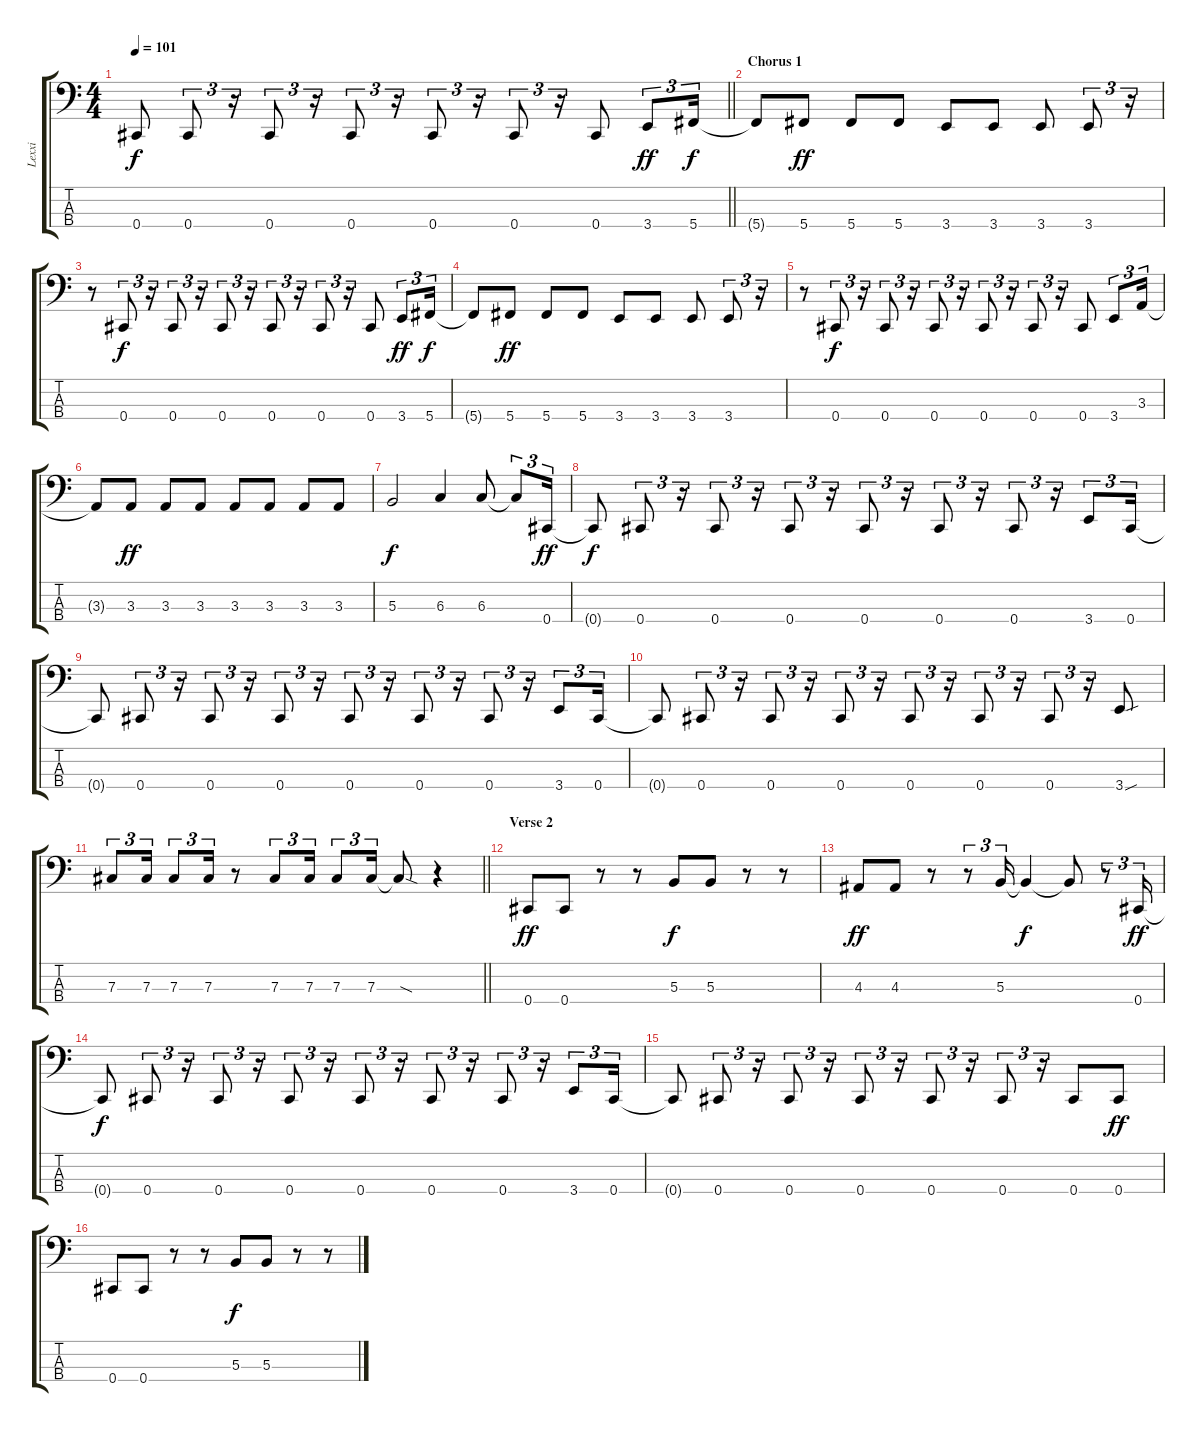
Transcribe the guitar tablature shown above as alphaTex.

\track ("Lexxi" "Lexxi") {instrument electricbasspick}
\staff {score tabs}
\tuning (E2 B1 Gb1 Db1) {hide}
\ts (4 4)
\tempo 101
\clef f4
\barLineRight lightlight
\ks c
0.4{t}.8{dy f} 0.4.8{tu (3 2)} r.16{tu (3 2)} 0.4.8{tu (3 2)} r.16{tu (3 2)} 0.4.8{tu (3 2)} r.16{tu (3 2)} 0.4.8{tu (3 2)} r.16{tu (3 2)} 0.4.8{tu (3 2)} r.16{tu (3 2)} 0.4.8 3.4.8{tu (3 2) dy ff} 5.4.16{tu (3 2) dy f} |
\section ("" "Chorus 1")
5.4{t}.8 5.4.8{dy ff} 5.4.8 5.4.8 3.4.8 3.4.8 3.4.8 3.4.8{tu (3 2)} r.16{tu (3 2)} |
r.8 0.4.8{tu (3 2) dy f} r.16{tu (3 2)} 0.4.8{tu (3 2)} r.16{tu (3 2)} 0.4.8{tu (3 2)} r.16{tu (3 2)} 0.4.8{tu (3 2)} r.16{tu (3 2)} 0.4.8{tu (3 2)} r.16{tu (3 2)} 0.4.8 3.4.8{tu (3 2) dy ff} 5.4.16{tu (3 2) dy f} |
5.4{t}.8 5.4.8{dy ff} 5.4.8 5.4.8 3.4.8 3.4.8 3.4.8 3.4.8{tu (3 2)} r.16{tu (3 2)} |
r.8 0.4.8{tu (3 2) dy f} r.16{tu (3 2)} 0.4.8{tu (3 2)} r.16{tu (3 2)} 0.4.8{tu (3 2)} r.16{tu (3 2)} 0.4.8{tu (3 2)} r.16{tu (3 2)} 0.4.8{tu (3 2)} r.16{tu (3 2)} 0.4.8 3.4.8{tu (3 2)} 3.3.16{tu (3 2)} |
3.3{t}.8 3.3.8{dy ff} 3.3.8 3.3.8 3.3.8 3.3.8 3.3.8 3.3.8 |
5.3.2{dy f} 6.3.4 6.3.8 6.3{t}.8{tu (3 2)} 0.4.16{tu (3 2) dy ff} |
0.4{t}.8{dy f} 0.4.8{tu (3 2)} r.16{tu (3 2)} 0.4.8{tu (3 2)} r.16{tu (3 2)} 0.4.8{tu (3 2)} r.16{tu (3 2)} 0.4.8{tu (3 2)} r.16{tu (3 2)} 0.4.8{tu (3 2)} r.16{tu (3 2)} 0.4.8{tu (3 2)} r.16{tu (3 2)} 3.4.8{tu (3 2)} 0.4.16{tu (3 2)} |
0.4{t}.8 0.4.8{tu (3 2)} r.16{tu (3 2)} 0.4.8{tu (3 2)} r.16{tu (3 2)} 0.4.8{tu (3 2)} r.16{tu (3 2)} 0.4.8{tu (3 2)} r.16{tu (3 2)} 0.4.8{tu (3 2)} r.16{tu (3 2)} 0.4.8{tu (3 2)} r.16{tu (3 2)} 3.4.8{tu (3 2)} 0.4.16{tu (3 2)} |
0.4{t}.8 0.4.8{tu (3 2)} r.16{tu (3 2)} 0.4.8{tu (3 2)} r.16{tu (3 2)} 0.4.8{tu (3 2)} r.16{tu (3 2)} 0.4.8{tu (3 2)} r.16{tu (3 2)} 0.4.8{tu (3 2)} r.16{tu (3 2)} 0.4.8{tu (3 2)} r.16{tu (3 2)} 3.4{sou}.8 |
\barLineRight lightlight
7.3.8{tu (3 2)} 7.3.16{tu (3 2)} 7.3.8{tu (3 2)} 7.3.16{tu (3 2)} r.8 7.3.8{tu (3 2)} 7.3.16{tu (3 2)} 7.3.8{tu (3 2)} 7.3.16{tu (3 2)} 7.3{sod t}.8 r.4 |
\section ("" "Verse 2")
0.4.8{dy ff} 0.4.8 r.8 r.8 5.3.8{dy f} 5.3.8 r.8 r.8 |
4.3.8{dy ff} 4.3.8 r.8 r.8{tu (3 2)} 5.3.16{tu (3 2)} 5.3{t}.4{dy f} 5.3{t}.8 r.8{tu (3 2)} 0.4.16{tu (3 2) dy ff} |
0.4{t}.8{dy f} 0.4.8{tu (3 2)} r.16{tu (3 2)} 0.4.8{tu (3 2)} r.16{tu (3 2)} 0.4.8{tu (3 2)} r.16{tu (3 2)} 0.4.8{tu (3 2)} r.16{tu (3 2)} 0.4.8{tu (3 2)} r.16{tu (3 2)} 0.4.8{tu (3 2)} r.16{tu (3 2)} 3.4.8{tu (3 2)} 0.4.16{tu (3 2)} |
0.4{t}.8 0.4.8{tu (3 2)} r.16{tu (3 2)} 0.4.8{tu (3 2)} r.16{tu (3 2)} 0.4.8{tu (3 2)} r.16{tu (3 2)} 0.4.8{tu (3 2)} r.16{tu (3 2)} 0.4.8{tu (3 2)} r.16{tu (3 2)} 0.4.8 0.4.8{dy ff} |
0.4.8 0.4.8 r.8 r.8 5.3.8{dy f} 5.3.8 r.8 r.8
